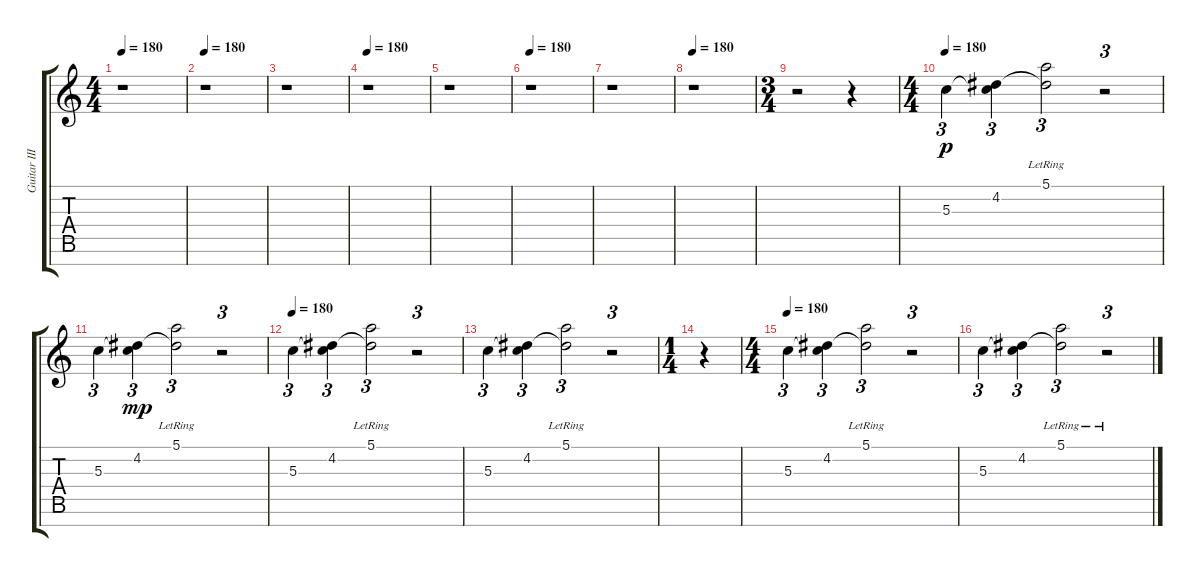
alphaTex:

\track ("Guitar III" "Guitar III") {instrument distortionguitar}
\staff {score tabs}
\tuning (E4 B3 G3 D3 A2 E2 B1) {hide}
\ts (4 4)
\tempo 180
\clef g2
\ks c
r.1{dy mp} |
\tempo 180
r.1 |
r.1 |
\tempo 180
r.1 |
r.1 |
\tempo 180
r.1 |
r.1 |
\tempo 180
r.1 |
\ts (3 4)
r.2 r.4 |
\ts (4 4)
\tempo 180
5.3.4{tu (3 2) dy p} (4.2 5.3{t}).4{tu (3 2)} (5.1{lr} 4.2{t}).2{tu (3 2)} r.2{tu (3 2)} |
5.3.4{tu (3 2)} (4.2 5.3{t}).4{tu (3 2) dy mp} (5.1{lr} 4.2{t}).2{tu (3 2)} r.2{tu (3 2)} |
\tempo 180
5.3.4{tu (3 2)} (4.2 5.3{t}).4{tu (3 2)} (5.1{lr} 4.2{t}).2{tu (3 2)} r.2{tu (3 2)} |
5.3.4{tu (3 2)} (4.2 5.3{t}).4{tu (3 2)} (5.1{lr} 4.2{t}).2{tu (3 2)} r.2{tu (3 2)} |
\ts (1 4)
r.4 |
\ts (4 4)
\tempo 180
5.3.4{tu (3 2)} (4.2 5.3{t}).4{tu (3 2)} (5.1{lr} 4.2{t}).2{tu (3 2)} r.2{tu (3 2)} |
5.3.4{tu (3 2)} (4.2 5.3{t}).4{tu (3 2)} (5.1{lr} 4.2{t}).2{tu (3 2)} r.2{tu (3 2)}
